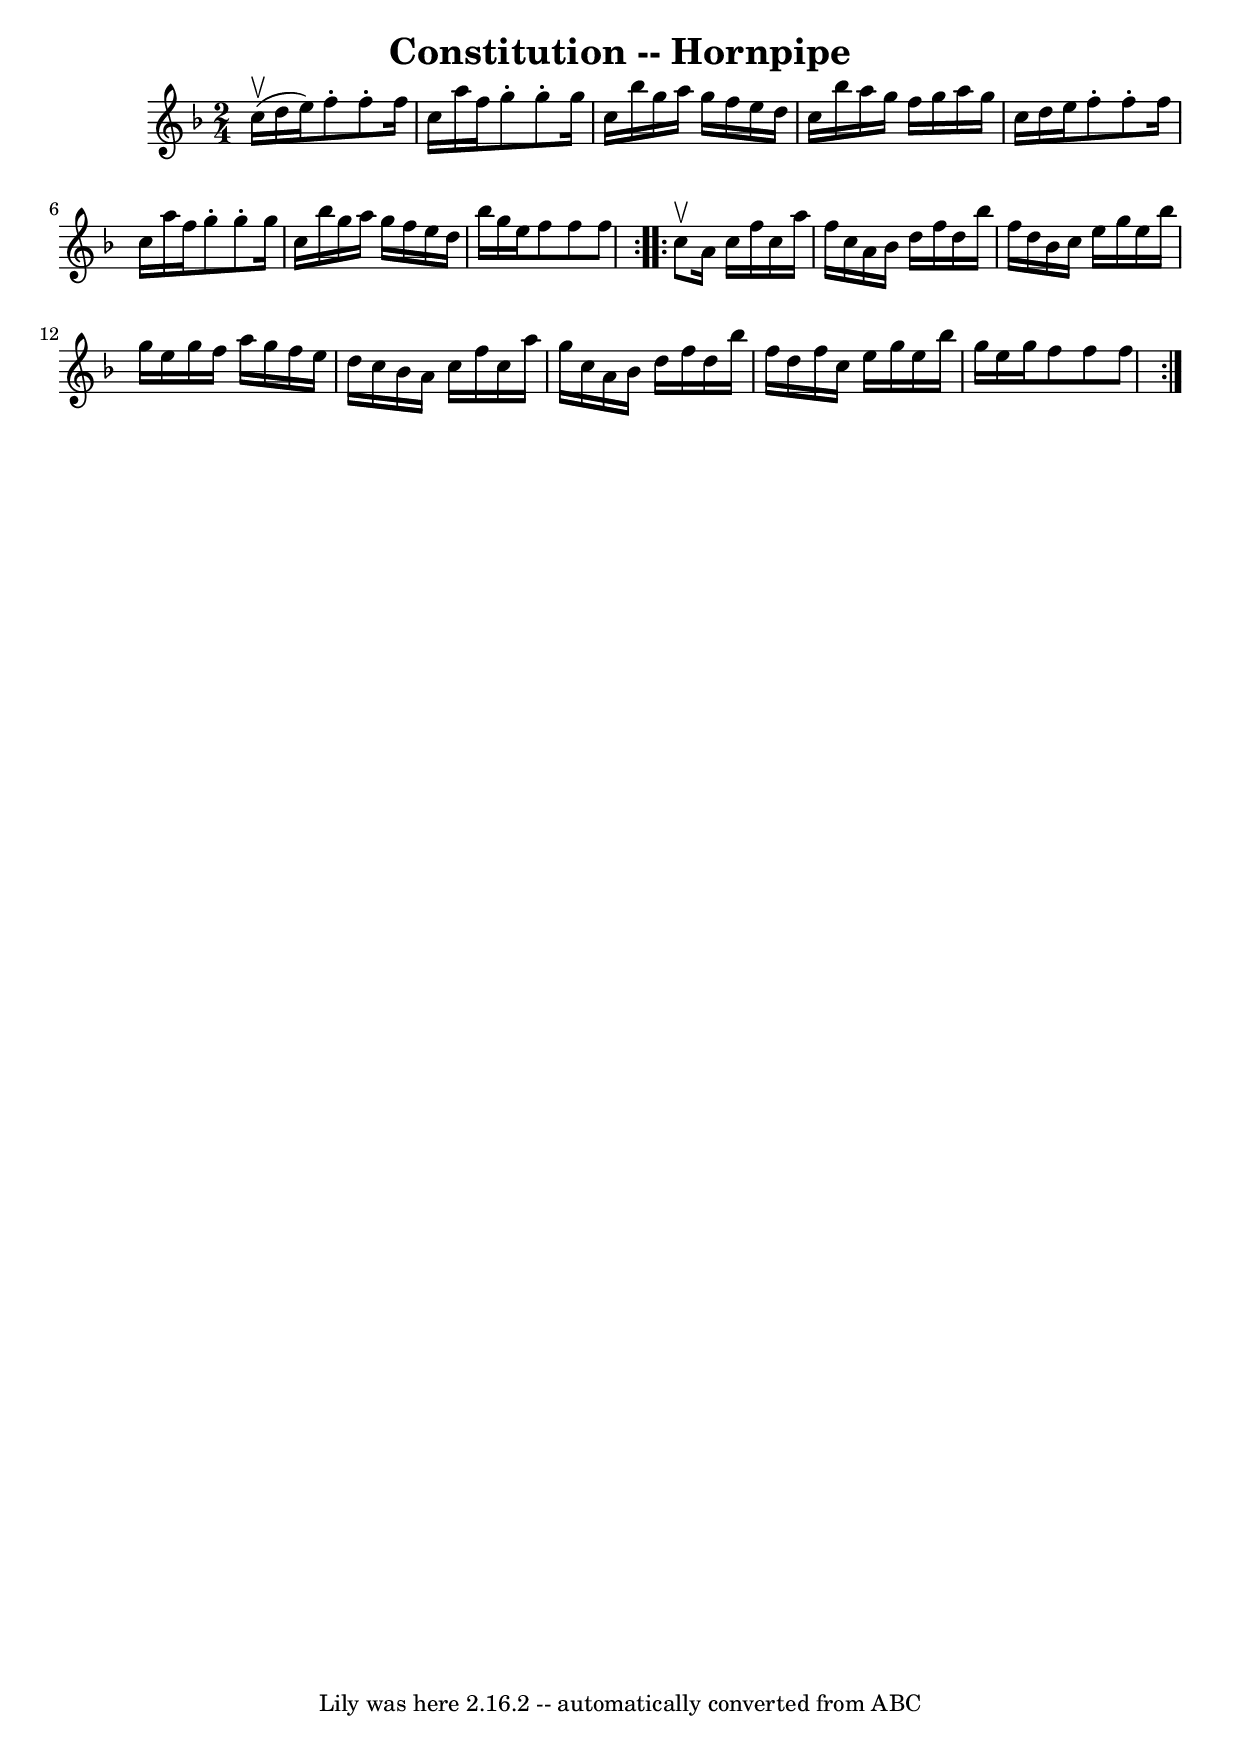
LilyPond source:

\version "2.16.2"
\include "Mammoth.ily"
\header {
  %% book = "Cole's 1000 Fiddle Tunes"
 crossRefNumber = "1"
 footnotes = ""
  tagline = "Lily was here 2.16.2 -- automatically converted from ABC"
  title = "Constitution -- Hornpipe"

}
voicedefault =  {



  \repeat volta 2 {

    \time 2/4 
    \key f \major c''16 (^\upbow d''16 e''16)  |
 f''8-. f''8-. f''16 c''16 a''16 f''16  |
 g''8-. g''8-. g''16 c''16 bes''16 g''16   |
 a''16 g''16 f''16 e''16 d''16 c''16 bes''16 a''16   |
 g''16 f''16 g''16 a''16 g''16 c''16 d''16 e''16   |
 f''8-. f''8-. f''16 c''16 a''16 f''16   |
 g''8-. g''8-. g''16 c''16 bes''16 g''16   |
 a''16 g''16 f''16 e''16 d''16 bes''16 g''16 e''16   |
 f''8 f''8 f''8  
  }     

  \repeat volta 2 { c''8^\upbow  |
 a'16 c''16 f''16 c''16 a''16 f''16 c''16 a'16   |
 bes'16 d''16 f''16 d''16 bes''16 f''16 d''16 bes'16   |
 c''16 e''16 g''16 e''16 bes''16 g''16 e''16 g''16   |
 f''16 a''16 g''16 f''16 e''16 d''16 c''16 bes'16   |
 a'16 c''16 f''16 c''16 a''16 g''16 c''16 a'16   |
 bes'16 d''16 f''16 d''16 bes''16 f''16 d''16 f''16   |
 c''16 e''16 g''16 e''16 bes''16 g''16 e''16 g''16   |
 f''8  
 f''8 f''8  
  }   

}

\score{
  <<

    \context Staff="default"
    {
      \voicedefault 
      
    }

  >>
  \layout {
    
  }
  \midi {
  }

}
